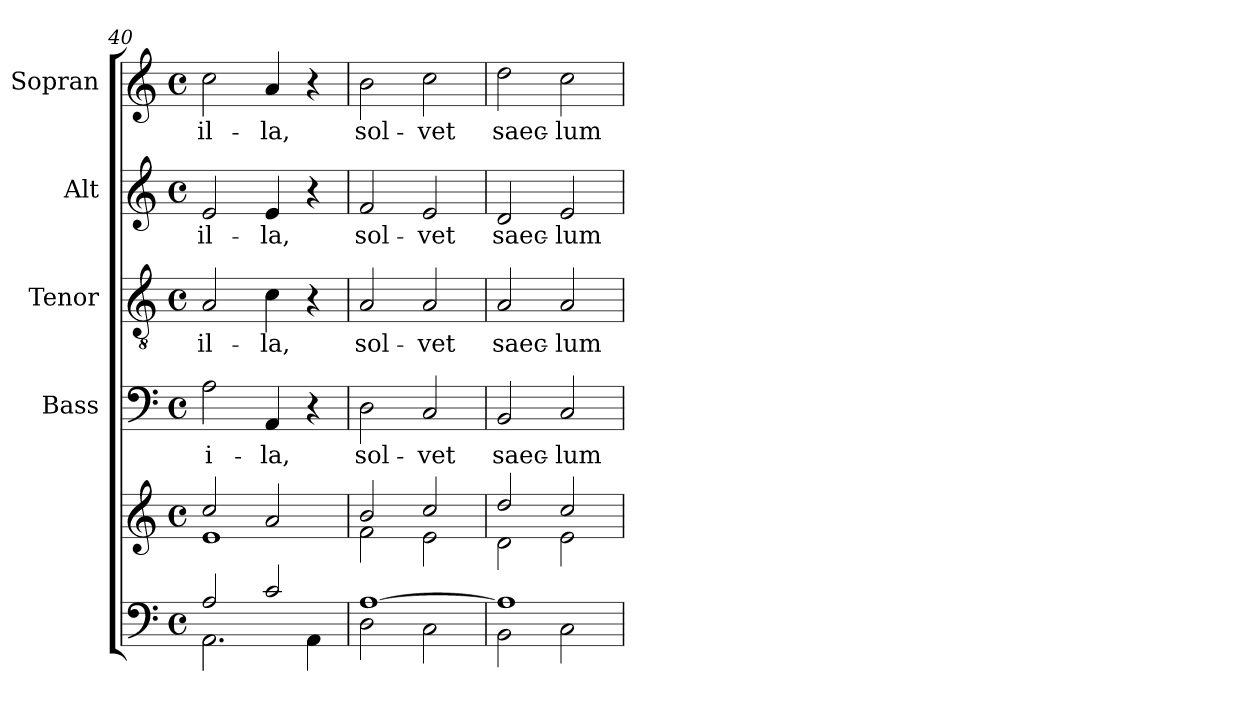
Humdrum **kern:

**kern	**kern	**kern	**text	**kern	**text	**kern	**text	**kern	**text
*part5	*part5	*part4	*part4	*part3	*part3	*part2	*part2	*part1	*part1
*staff6	*staff5	*staff4	*staff4	*staff3	*staff3	*staff2	*staff2	*staff1	*staff1
*	*	*I"Bass	*	*I"Tenor	*	*I"Alt	*	*I"Sopran	*
*	*	*I'B.	*	*I'T.	*	*I'A.	*	*I'S.	*
*clefF4	*clefG2	*clefF4	*	*clefGv2	*	*clefG2	*	*clefG2	*
*k[]	*k[]	*k[]	*	*k[]	*	*k[]	*	*k[]	*
*C:	*C:	*C:	*	*C:	*	*C:	*	*C:	*
*M4/4	*M4/4	*M4/4	*	*M4/4	*	*M4/4	*	*M4/4	*
*met(c)	*met(c)	*met(c)	*	*met(c)	*	*met(c)	*	*met(c)	*
=40	=40	=40	=40	=40	=40	=40	=40	=40	=40
*^	*^	*	*	*	*	*	*	*	*
!	!	!	!	!	!LO:LY:b	!	!LO:LY:b	!	!LO:LY:b	!	!LO:LY:b
2A/	2.AA\	2cc/	1e	2A\	i-	2A/	il-	2e/	il-	2cc\	il-
!	!	!	!	!	!LO:LY:b	!	!LO:LY:b	!	!LO:LY:b	!	!LO:LY:b
2c/	.	2a/	.	4AA/	-la,	4c\	-la,	4e/	-la,	4a/	-la,
.	4AA\	.	.	4r	.	4r	.	4r	.	4r	.
=41	=41	=41	=41	=41	=41	=41	=41	=41	=41	=41	=41
!	!	!	!	!	!LO:LY:b	!	!LO:LY:b	!	!LO:LY:b	!	!LO:LY:b
[>1A	2D\	2b/	2f\	2D\	sol-	2A/	sol-	2f/	sol-	2b\	sol-
!	!	!	!	!	!LO:LY:b	!	!LO:LY:b	!	!LO:LY:b	!	!LO:LY:b
.	2C\	2cc/	2e\	2C/	-vet	2A/	-vet	2e/	-vet	2cc\	-vet
=42	=42	=42	=42	=42	=42	=42	=42	=42	=42	=42	=42
!	!	!	!	!	!LO:LY:b	!	!LO:LY:b	!	!LO:LY:b	!	!LO:LY:b
1A]	2BB\	2dd/	2d\	2BB/	saec-	2A/	saec-	2d/	saec-	2dd\	saec-
!	!	!	!	!	!LO:LY:b	!	!LO:LY:b	!	!LO:LY:b	!	!LO:LY:b
.	2C\	2cc/	2e\	2C/	-lum	2A/	-lum	2e/	-lum	2cc\	-lum
*v	*v	*	*	*	*	*	*	*	*	*	*
*	*v	*v	*	*	*	*	*	*	*	*
=	=	=	=	=	=	=	=	=	=
*-	*-	*-	*-	*-	*-	*-	*-	*-	*-
